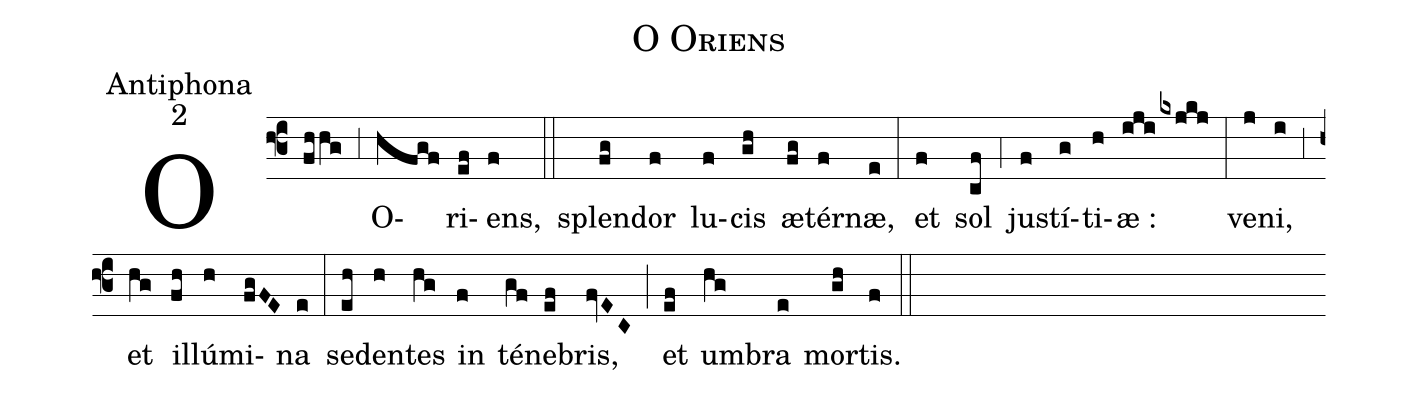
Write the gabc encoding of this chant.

name:O Oriens;
office-part:Antiphona;
mode:2;
%%
(f3)O(fhhg) (,3) O(hfgf)ri(ef)ens,(f) (::)
splen(fg)dor(f) lu(f)cis(gh) æ(fg)tér(f)næ,(e) (:)
et(f) sol(cf) (,4) ju(f)stí(g)ti(h)æ :(iji/kxjkj) (:)
ve(j)ni,(i) (,3) et(hg) il(fh)lú(h)mi(fgFE)na(e) (:)
se(eh)den(h)tes(hg) in(f) té(gf)ne(ef)bris,(fvEC) (;) et(ef) um(hg)bra(e) mor(gh)tis.(f) (::)
